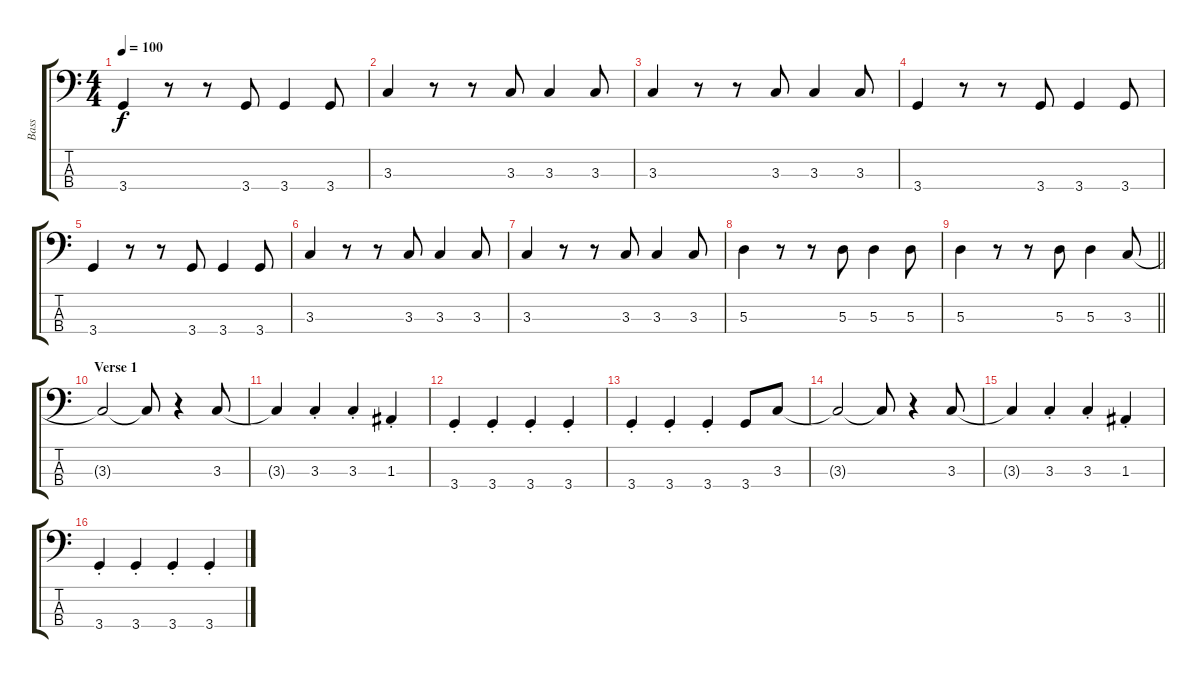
\track ("Bass" "Bass") {instrument electricbassfinger}
\staff {score tabs}
\tuning (G2 D2 A1 E1) {hide}
\ts (4 4)
\tempo 100
\clef f4
\ks c
3.4.4{dy f} r.8 r.8 3.4.8 3.4.4 3.4.8 |
3.3.4 r.8 r.8 3.3.8 3.3.4 3.3.8 |
3.3.4 r.8 r.8 3.3.8 3.3.4 3.3.8 |
3.4.4 r.8 r.8 3.4.8 3.4.4 3.4.8 |
3.4.4 r.8 r.8 3.4.8 3.4.4 3.4.8 |
3.3.4 r.8 r.8 3.3.8 3.3.4 3.3.8 |
3.3.4 r.8 r.8 3.3.8 3.3.4 3.3.8 |
5.3.4 r.8 r.8 5.3.8 5.3.4 5.3.8 |
\barLineRight lightlight
5.3.4 r.8 r.8 5.3.8 5.3.4 3.3.8 |
\section ("" "Verse 1")
3.3{t}.2 3.3{t}.8 r.4 3.3.8 |
3.3{t}.4 3.3{st}.4 3.3{st}.4 1.3{st}.4 |
3.4{st}.4 3.4{st}.4 3.4{st}.4 3.4{st}.4 |
3.4{st}.4 3.4{st}.4 3.4{st}.4 3.4.8 3.3.8 |
3.3{t}.2 3.3{t}.8 r.4 3.3.8 |
3.3{t}.4 3.3{st}.4 3.3{st}.4 1.3{st}.4 |
3.4{st}.4 3.4{st}.4 3.4{st}.4 3.4{st}.4
